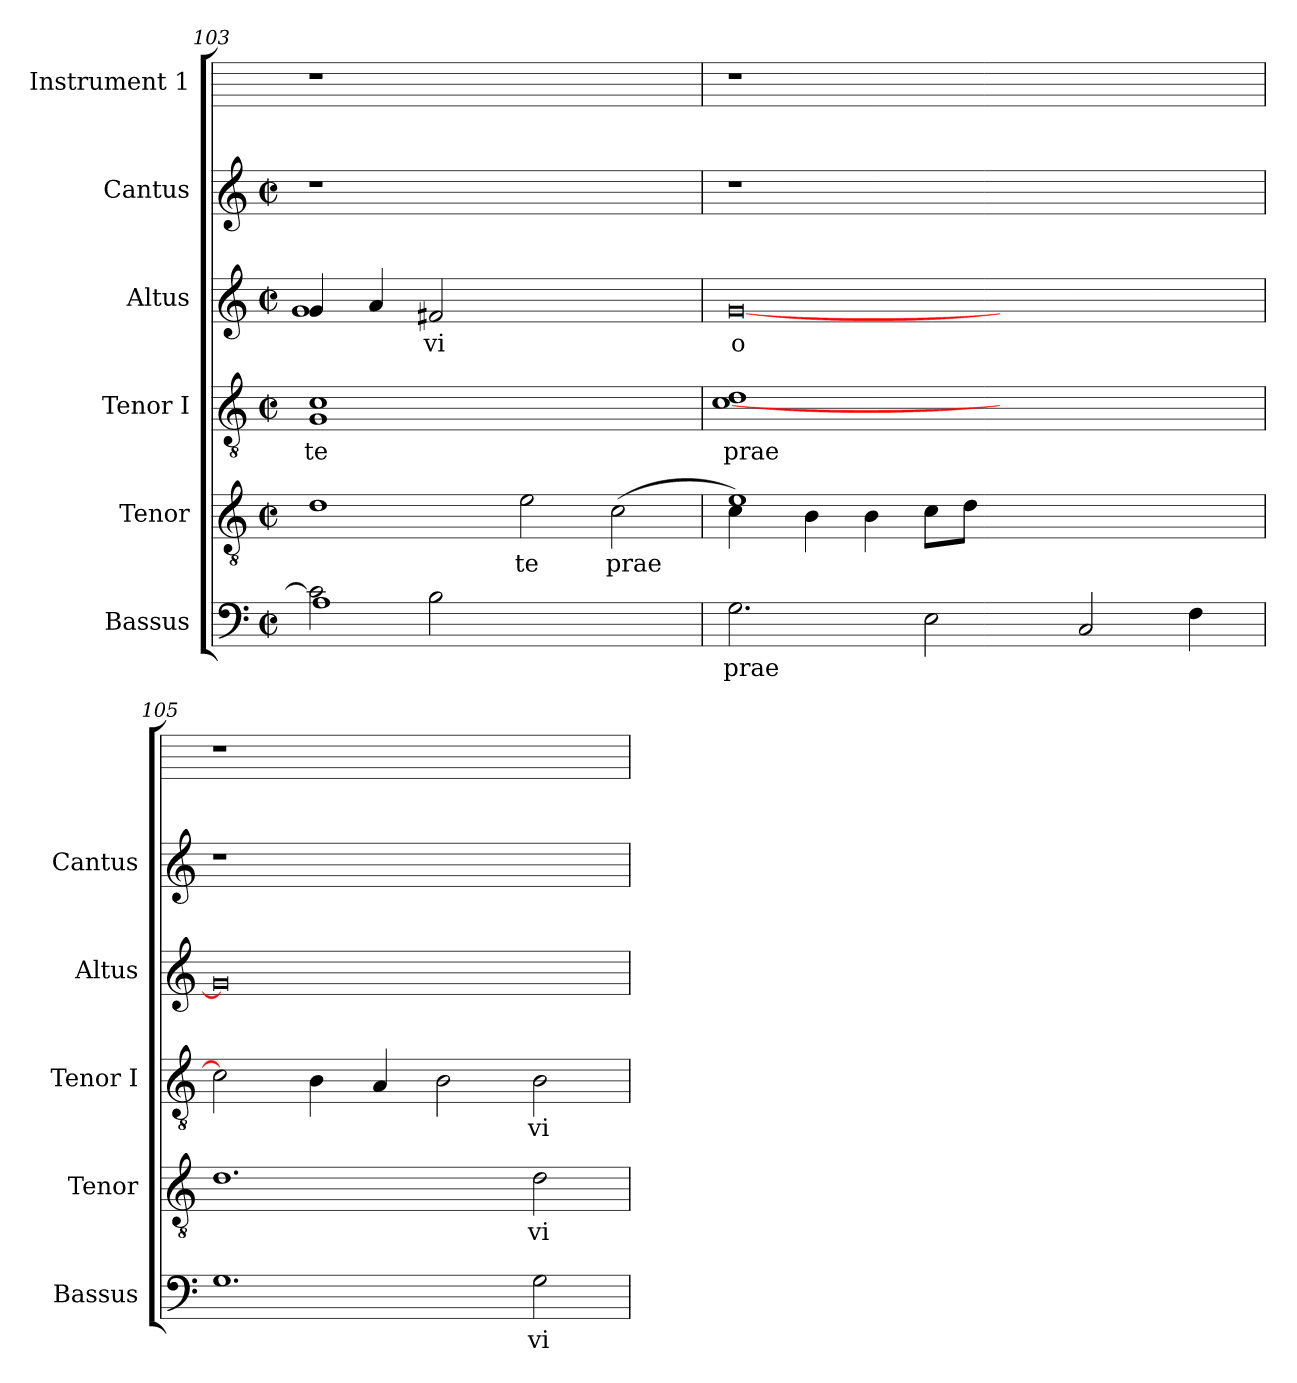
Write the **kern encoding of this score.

**kern	**text	**kern	**text	**kern	**text	**kern	**text	**kern	**kern
*part6	*part6	*part5	*part5	*part4	*part4	*part3	*part3	*part2	*part1
*staff6	*staff6	*staff5	*staff5	*staff4	*staff4	*staff3	*staff3	*staff2	*staff1
*I"Bassus	*	*I"Tenor	*	*I"Tenor I	*	*I"Altus	*	*I"Cantus	*I"Instrument 1
*I'Bassus	*	*I'Tenor	*	*I'Tenor I	*	*I'Altus	*	*I'Cantus	*
*clefF4	*	*clefGv2	*	*clefGv2	*	*clefG2	*	*clefG2	*
*M2/2	*	*M2/2	*	*M2/2	*	*M2/2	*	*M2/2	*
*met(c|)	*	*met(c|)	*	*met(c|)	*	*met(c|)	*	*met(c|)	*
=103	=103	=103	=103	=103	=103	=103	=103	=103	=103
*^	*	*	*	*	*	*	*	*	*
!	!	!	!	!	!	!LO:LY:b:cj	!	!	!	!
*	*	*	*	*	*	*	*^	*	*	*
2c\]	1A	.	1d	.	1G 1c	te	4g/	1g	.	1r	1r
.	.	.	.	.	.	.	4a/	.	.	.	.
!	!	!	!	!	!	!	!	!	!LO:LY:b:cj	!	!
2B\	.	.	.	.	.	.	2f#/	.	vi	.	.
!	!	!	!	!LO:LY:b:cj	!	!	!	!	!	!	!
1ryy	1ryy	.	2e\	te	1ryy	.	1ryy	1ryy	.	1ryy	1ryy
!	!	!	!	!LO:LY:b	!	!	!	!	!	!	!
.	.	.	(<2c\	prae	.	.	.	.	.	.	.
*v	*v	*	*	*	*	*	*v	*v	*	*	*
!!LO:LB:g=z
=104	=104	=104	=104	=104	=104	=104	=104	=104	=104
!	!LO:LY:b	!	!	!	!LO:LY:b	!LO:N:vis=0	!LO:LY:b:rj	!	!
*	*	*^	*	*	*	*	*	*	*
*	*	*	*^	*	*	*	*	*	*	*
2.G\	prae	1e	4c\)	8.ryy	.	1d [>1c	prae	[<1g	o	1r	1r
.	.	.	.	1ryy	.	.	.	.	.	.	.
.	.	.	4B\	.	.	.	.	.	.	.	.
.	.	.	4B\	.	.	.	.	.	.	.	.
2E\	.	.	8c\L	.	.	.	.	.	.	.	.
.	.	.	8d\J	.	.	.	.	.	.	.	.
.	.	1ryy	1ryy	.	.	1ryy	.	1ryy	.	1ryy	1ryy
.	.	.	.	2ryy	.	.	.	.	.	.	.
2C/	.	.	.	.	.	.	.	.	.	.	.
.	.	.	.	4ryy	.	.	.	.	.	.	.
4F\	.	.	.	.	.	.	.	.	.	.	.
.	.	.	.	16ryy	.	.	.	.	.	.	.
*	*	*v	*v	*v	*	*	*	*	*	*	*
=105	=105	=105	=105	=105	=105	=105	=105	=105	=105
1.G	.	1.d	.	2c\]	.	0g]	.	1r	1r
.	.	.	.	4B\	.	.	.	.	.
.	.	.	.	4A/	.	.	.	.	.
.	.	.	.	2B\	.	.	.	1ryy	1ryy
!	!LO:LY:b:cj	!	!LO:LY:b:cj	!	!LO:LY:b:cj	!	!	!	!
2G\	vi	2d\	vi	2B\	vi	.	.	.	.
=	=	=	=	=	=	=	=	=	=
*-	*-	*-	*-	*-	*-	*-	*-	*-	*-
